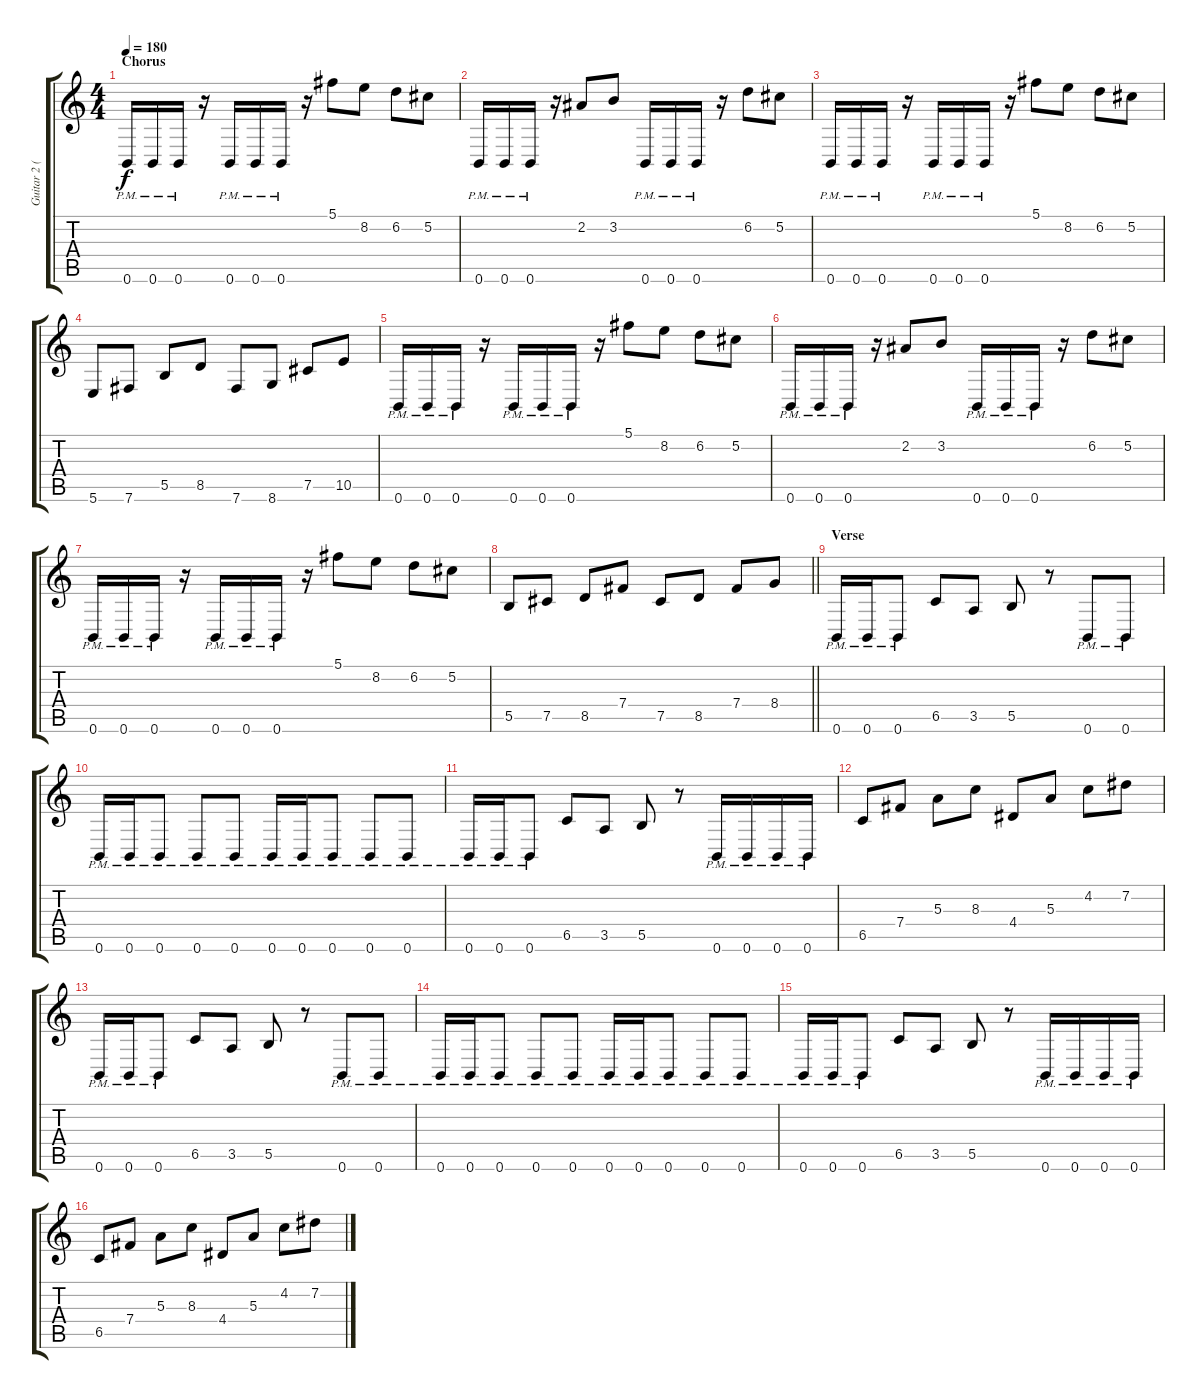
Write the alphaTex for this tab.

\track ("Guitar 2 (Left)" "Guitar 2 (") {instrument overdrivenguitar}
\staff {score tabs}
\tuning (Db4 Ab3 E3 B2 Gb2 B1) {hide}
\ts (4 4)
\section ("" "Chorus")
\tempo 180
\clef g2
\ks c
0.6{pm}.16{dy f} 0.6{pm}.16 0.6{pm}.16 r.16 0.6{pm}.16 0.6{pm}.16 0.6{pm}.16 r.16 5.1.8 8.2.8 6.2.8 5.2.8 |
0.6{pm}.16 0.6{pm}.16 0.6{pm}.16 r.16 2.2.8 3.2.8 0.6{pm}.16 0.6{pm}.16 0.6{pm}.16 r.16 6.2.8 5.2.8 |
0.6{pm}.16 0.6{pm}.16 0.6{pm}.16 r.16 0.6{pm}.16 0.6{pm}.16 0.6{pm}.16 r.16 5.1.8 8.2.8 6.2.8 5.2.8 |
5.6.8 7.6.8 5.5.8 8.5.8 7.6.8 8.6.8 7.5.8 10.5.8 |
0.6{pm}.16 0.6{pm}.16 0.6{pm}.16 r.16 0.6{pm}.16 0.6{pm}.16 0.6{pm}.16 r.16 5.1.8 8.2.8 6.2.8 5.2.8 |
0.6{pm}.16 0.6{pm}.16 0.6{pm}.16 r.16 2.2.8 3.2.8 0.6{pm}.16 0.6{pm}.16 0.6{pm}.16 r.16 6.2.8 5.2.8 |
0.6{pm}.16 0.6{pm}.16 0.6{pm}.16 r.16 0.6{pm}.16 0.6{pm}.16 0.6{pm}.16 r.16 5.1.8 8.2.8 6.2.8 5.2.8 |
\barLineRight lightlight
5.5.8 7.5.8 8.5.8 7.4.8 7.5.8 8.5.8 7.4.8 8.4.8 |
\section ("" "Verse")
0.6{pm}.16 0.6{pm}.16 0.6{pm}.8 6.5.8 3.5.8 5.5.8 r.8 0.6{pm}.8 0.6{pm}.8 |
0.6{pm}.16 0.6{pm}.16 0.6{pm}.8 0.6{pm}.8 0.6{pm}.8 0.6{pm}.16 0.6{pm}.16 0.6{pm}.8 0.6{pm}.8 0.6{pm}.8 |
0.6{pm}.16 0.6{pm}.16 0.6{pm}.8 6.5.8 3.5.8 5.5.8 r.8 0.6{pm}.16 0.6{pm}.16 0.6{pm}.16 0.6{pm}.16 |
6.5.8 7.4.8 5.3.8 8.3.8 4.4.8 5.3.8 4.2.8 7.2.8 |
0.6{pm}.16 0.6{pm}.16 0.6{pm}.8 6.5.8 3.5.8 5.5.8 r.8 0.6{pm}.8 0.6{pm}.8 |
0.6{pm}.16 0.6{pm}.16 0.6{pm}.8 0.6{pm}.8 0.6{pm}.8 0.6{pm}.16 0.6{pm}.16 0.6{pm}.8 0.6{pm}.8 0.6{pm}.8 |
0.6{pm}.16 0.6{pm}.16 0.6{pm}.8 6.5.8 3.5.8 5.5.8 r.8 0.6{pm}.16 0.6{pm}.16 0.6{pm}.16 0.6{pm}.16 |
6.5.8 7.4.8 5.3.8 8.3.8 4.4.8 5.3.8 4.2.8 7.2.8
